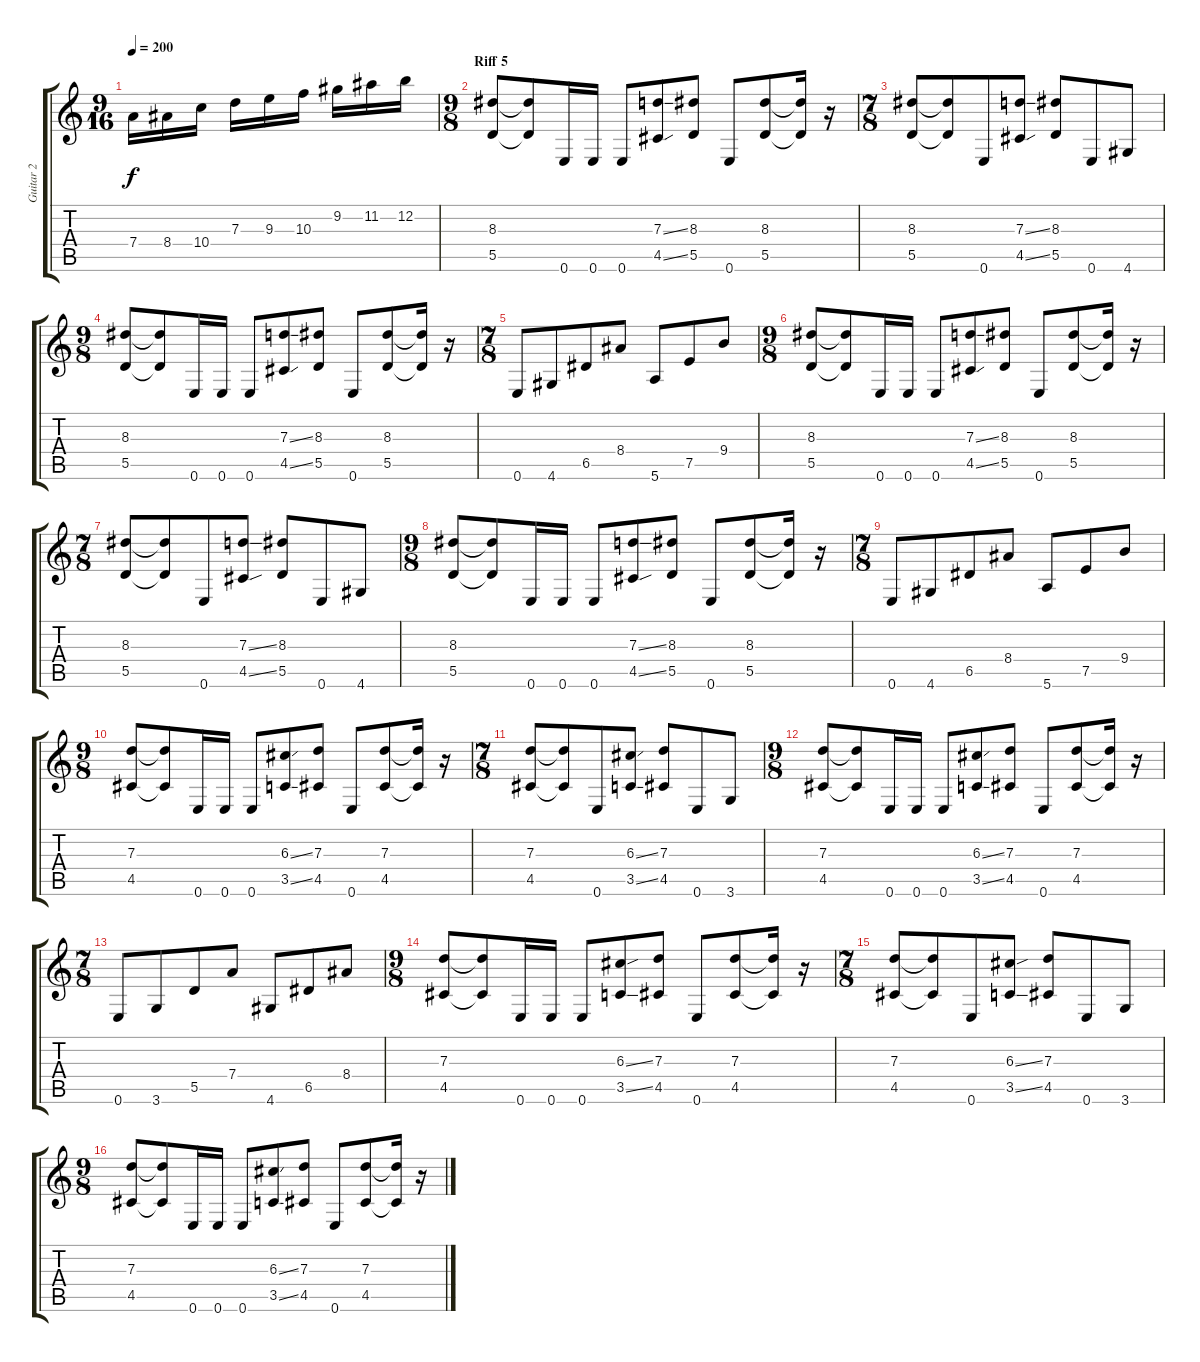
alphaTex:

\track ("Guitar 2" "Guitar 2") {instrument distortionguitar}
\staff {score tabs}
\tuning (E4 B3 G3 D3 A2 E2) {hide}
\ts (9 16)
\tempo 200
\clef g2
\ks c
7.4.16{dy f} 8.4.16 10.4.16 7.3.16 9.3.16 10.3.16 9.2.16 11.2.16 12.2.16 |
\ts (9 8)
\section ("" "Riff 5")
(8.3 5.5).8{instrument distortionguitar} (8.3{t} 5.5{t}).8 0.6.16 0.6.16 0.6.8 (7.3{ss} 4.5{ss}).8 (8.3 5.5).8 0.6.8 (8.3 5.5).8 (8.3{t} 5.5{t}).16 r.16 |
\ts (7 8)
(8.3 5.5).8 (8.3{t} 5.5{t}).8 0.6.8 (7.3{ss} 4.5{ss}).8 (8.3 5.5).8 0.6.8 4.6.8 |
\ts (9 8)
(8.3 5.5).8 (8.3{t} 5.5{t}).8 0.6.16 0.6.16 0.6.8 (7.3{ss} 4.5{ss}).8 (8.3 5.5).8 0.6.8 (8.3 5.5).8 (8.3{t} 5.5{t}).16 r.16 |
\ts (7 8)
0.6.8 4.6.8 6.5.8 8.4.8 5.6.8 7.5.8 9.4.8 |
\ts (9 8)
(8.3 5.5).8 (8.3{t} 5.5{t}).8 0.6.16 0.6.16 0.6.8 (7.3{ss} 4.5{ss}).8 (8.3 5.5).8 0.6.8 (8.3 5.5).8 (8.3{t} 5.5{t}).16 r.16 |
\ts (7 8)
(8.3 5.5).8 (8.3{t} 5.5{t}).8 0.6.8 (7.3{ss} 4.5{ss}).8 (8.3 5.5).8 0.6.8 4.6.8 |
\ts (9 8)
(8.3 5.5).8 (8.3{t} 5.5{t}).8 0.6.16 0.6.16 0.6.8 (7.3{ss} 4.5{ss}).8 (8.3 5.5).8 0.6.8 (8.3 5.5).8 (8.3{t} 5.5{t}).16 r.16 |
\ts (7 8)
0.6.8 4.6.8 6.5.8 8.4.8 5.6.8 7.5.8 9.4.8 |
\ts (9 8)
(7.3 4.5).8 (7.3{t} 4.5{t}).8 0.6.16 0.6.16 0.6.8 (6.3{ss} 3.5{ss}).8 (7.3 4.5).8 0.6.8 (7.3 4.5).8 (7.3{t} 4.5{t}).16 r.16 |
\ts (7 8)
(7.3 4.5).8 (7.3{t} 4.5{t}).8 0.6.8 (6.3{ss} 3.5{ss}).8 (7.3 4.5).8 0.6.8 3.6.8 |
\ts (9 8)
(7.3 4.5).8 (7.3{t} 4.5{t}).8 0.6.16 0.6.16 0.6.8 (6.3{ss} 3.5{ss}).8 (7.3 4.5).8 0.6.8 (7.3 4.5).8 (7.3{t} 4.5{t}).16 r.16 |
\ts (7 8)
0.6.8 3.6.8 5.5.8 7.4.8 4.6.8 6.5.8 8.4.8 |
\ts (9 8)
(7.3 4.5).8 (7.3{t} 4.5{t}).8 0.6.16 0.6.16 0.6.8 (6.3{ss} 3.5{ss}).8 (7.3 4.5).8 0.6.8 (7.3 4.5).8 (7.3{t} 4.5{t}).16 r.16 |
\ts (7 8)
(7.3 4.5).8 (7.3{t} 4.5{t}).8 0.6.8 (6.3{ss} 3.5{ss}).8 (7.3 4.5).8 0.6.8 3.6.8 |
\ts (9 8)
(7.3 4.5).8 (7.3{t} 4.5{t}).8 0.6.16 0.6.16 0.6.8 (6.3{ss} 3.5{ss}).8 (7.3 4.5).8 0.6.8 (7.3 4.5).8 (7.3{t} 4.5{t}).16 r.16
